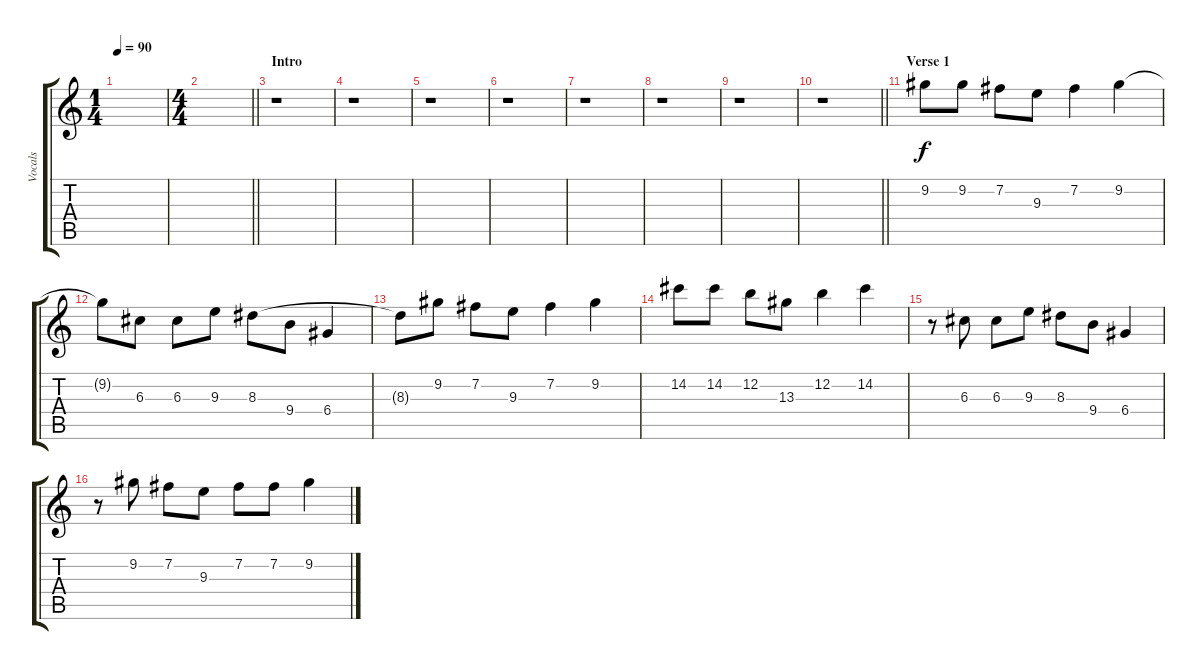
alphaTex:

\track ("Vocals" "Vocals") {instrument distortionguitar}
\staff {score tabs}
\tuning (E4 B3 G3 D3 A2 E2) {hide}
\ts (1 4)
\tempo 90
\clef g2
\ks c
|
\ts (4 4)
\barLineRight lightlight
|
\section ("" "Intro")
r.1 |
r.1 |
r.1 |
r.1 |
r.1 |
r.1 |
r.1 |
\barLineRight lightlight
r.1 |
\section ("" "Verse 1")
9.2.8 9.2.8 7.2.8 9.3.8 7.2.4 9.2.4 |
9.2{t}.8 6.3.8 6.3.8 9.3.8 8.3.8 9.4.8 6.4.4 |
8.3{t}.8 9.2.8 7.2.8 9.3.8 7.2.4 9.2.4 |
14.2.8 14.2.8 12.2.8 13.3.8 12.2.4 14.2.4 |
r.8 6.3.8 6.3.8 9.3.8 8.3.8 9.4.8 6.4.4 |
r.8 9.2.8 7.2.8 9.3.8 7.2.8 7.2.8 9.2.4
